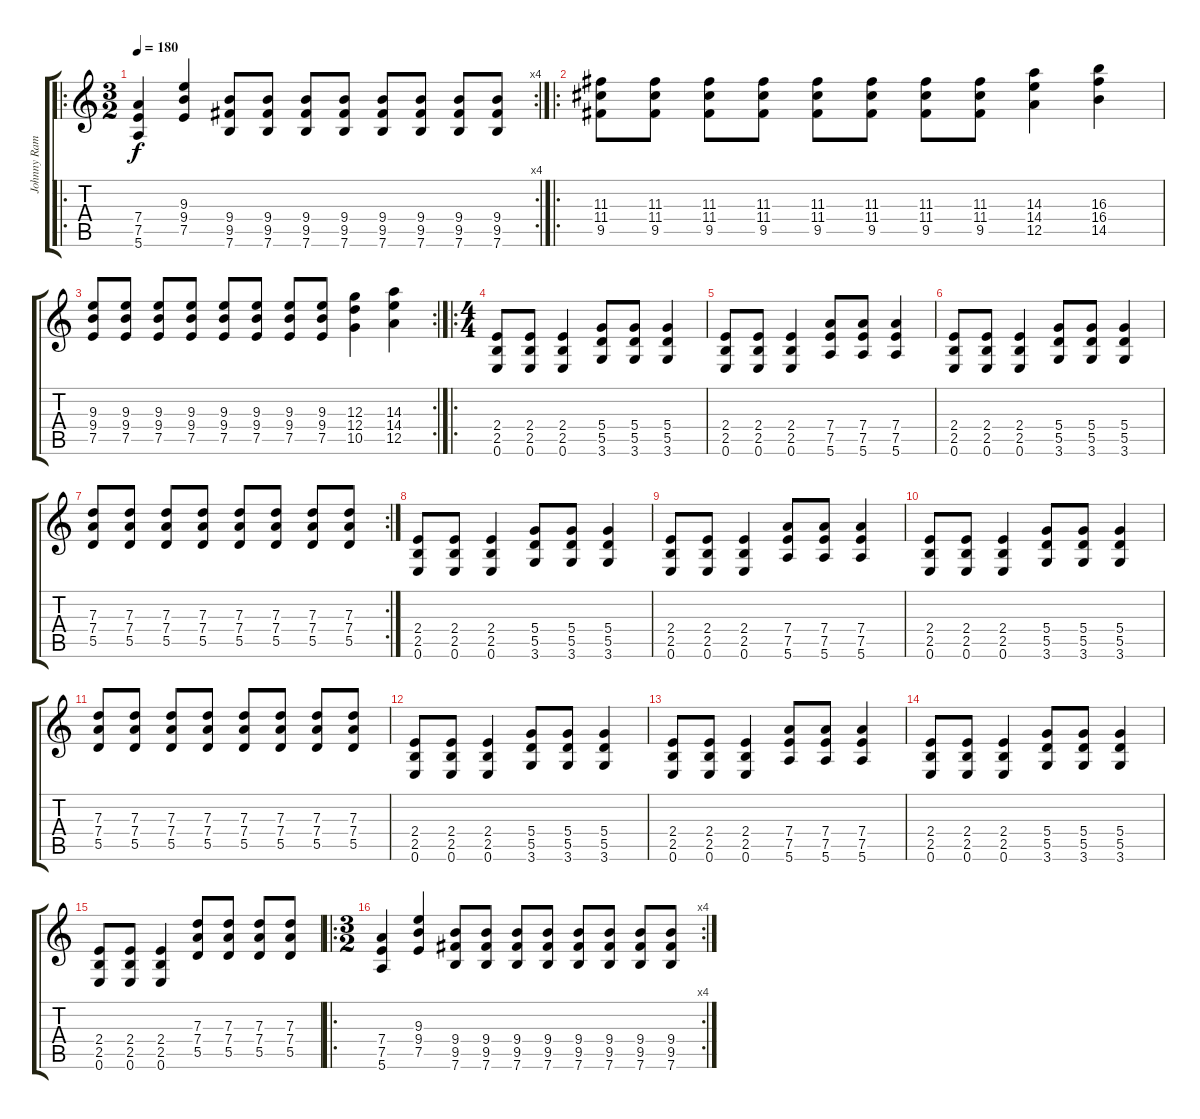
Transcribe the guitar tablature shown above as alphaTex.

\track ("Johnny Ramone" "Johnny Ram") {instrument overdrivenguitar}
\staff {score tabs}
\tuning (E4 B3 G3 D3 A2 E2) {hide}
\ro
\rc 4
\ts (3 2)
\tempo 180
\clef g2
\ks c
(7.4 7.5 5.6).4{dy f instrument overdrivenguitar} (9.3 9.4 7.5).4 (9.4 9.5 7.6).8 (9.4 9.5 7.6).8 (9.4 9.5 7.6).8 (9.4 9.5 7.6).8 (9.4 9.5 7.6).8 (9.4 9.5 7.6).8 (9.4 9.5 7.6).8 (9.4 9.5 7.6).8 |
\ro
(11.3 11.4 9.5).8 (11.3 11.4 9.5).8 (11.3 11.4 9.5).8 (11.3 11.4 9.5).8 (11.3 11.4 9.5).8 (11.3 11.4 9.5).8 (11.3 11.4 9.5).8 (11.3 11.4 9.5).8 (14.3 14.4 12.5).4 (16.3 16.4 14.5).4 |
\rc 2
(9.3 9.4 7.5).8 (9.3 9.4 7.5).8 (9.3 9.4 7.5).8 (9.3 9.4 7.5).8 (9.3 9.4 7.5).8 (9.3 9.4 7.5).8 (9.3 9.4 7.5).8 (9.3 9.4 7.5).8 (12.3 12.4 10.5).4 (14.3 14.4 12.5).4 |
\ro
\ts (4 4)
(2.4 2.5 0.6).8 (2.4 2.5 0.6).8 (2.4 2.5 0.6).4 (5.4 5.5 3.6).8 (5.4 5.5 3.6).8 (5.4 5.5 3.6).4 |
(2.4 2.5 0.6).8 (2.4 2.5 0.6).8 (2.4 2.5 0.6).4 (7.4 7.5 5.6).8 (7.4 7.5 5.6).8 (7.4 7.5 5.6).4 |
(2.4 2.5 0.6).8 (2.4 2.5 0.6).8 (2.4 2.5 0.6).4 (5.4 5.5 3.6).8 (5.4 5.5 3.6).8 (5.4 5.5 3.6).4 |
\rc 2
(7.3 7.4 5.5).8 (7.3 7.4 5.5).8 (7.3 7.4 5.5).8 (7.3 7.4 5.5).8 (7.3 7.4 5.5).8 (7.3 7.4 5.5).8 (7.3 7.4 5.5).8 (7.3 7.4 5.5).8 |
(2.4 2.5 0.6).8 (2.4 2.5 0.6).8 (2.4 2.5 0.6).4 (5.4 5.5 3.6).8 (5.4 5.5 3.6).8 (5.4 5.5 3.6).4 |
(2.4 2.5 0.6).8 (2.4 2.5 0.6).8 (2.4 2.5 0.6).4 (7.4 7.5 5.6).8 (7.4 7.5 5.6).8 (7.4 7.5 5.6).4 |
(2.4 2.5 0.6).8 (2.4 2.5 0.6).8 (2.4 2.5 0.6).4 (5.4 5.5 3.6).8 (5.4 5.5 3.6).8 (5.4 5.5 3.6).4 |
(7.3 7.4 5.5).8 (7.3 7.4 5.5).8 (7.3 7.4 5.5).8 (7.3 7.4 5.5).8 (7.3 7.4 5.5).8 (7.3 7.4 5.5).8 (7.3 7.4 5.5).8 (7.3 7.4 5.5).8 |
(2.4 2.5 0.6).8 (2.4 2.5 0.6).8 (2.4 2.5 0.6).4 (5.4 5.5 3.6).8 (5.4 5.5 3.6).8 (5.4 5.5 3.6).4 |
(2.4 2.5 0.6).8 (2.4 2.5 0.6).8 (2.4 2.5 0.6).4 (7.4 7.5 5.6).8 (7.4 7.5 5.6).8 (7.4 7.5 5.6).4 |
(2.4 2.5 0.6).8 (2.4 2.5 0.6).8 (2.4 2.5 0.6).4 (5.4 5.5 3.6).8 (5.4 5.5 3.6).8 (5.4 5.5 3.6).4 |
(2.4 2.5 0.6).8 (2.4 2.5 0.6).8 (2.4 2.5 0.6).4 (7.3 7.4 5.5).8 (7.3 7.4 5.5).8 (7.3 7.4 5.5).8 (7.3 7.4 5.5).8 |
\ro
\rc 4
\ts (3 2)
(7.4 7.5 5.6).4 (9.3 9.4 7.5).4 (9.4 9.5 7.6).8 (9.4 9.5 7.6).8 (9.4 9.5 7.6).8 (9.4 9.5 7.6).8 (9.4 9.5 7.6).8 (9.4 9.5 7.6).8 (9.4 9.5 7.6).8 (9.4 9.5 7.6).8
